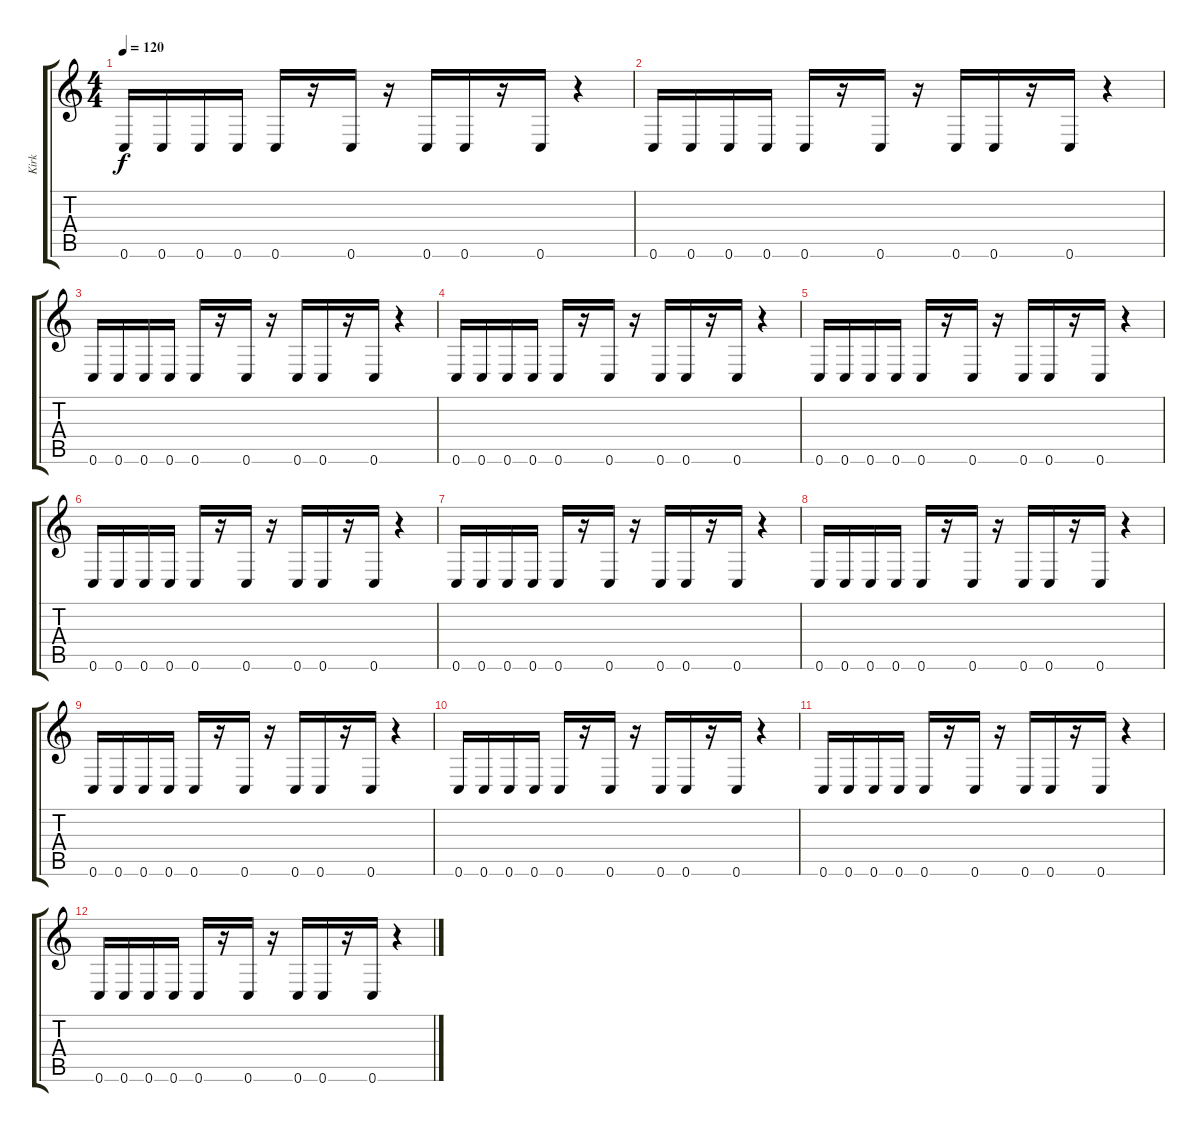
\track ("Kirk" "Kirk") {instrument overdrivenguitar}
\staff {score tabs}
\tuning (D4 A3 F3 C3 G2 C2) {hide}
\ts (4 4)
\tempo 120
\clef g2
\ks c
0.6.16{dy f} 0.6.16 0.6.16 0.6.16 0.6.16 r.16 0.6.16 r.16 0.6.16 0.6.16 r.16 0.6.16 r.4 |
0.6.16 0.6.16 0.6.16 0.6.16 0.6.16 r.16 0.6.16 r.16 0.6.16 0.6.16 r.16 0.6.16 r.4 |
0.6.16 0.6.16 0.6.16 0.6.16 0.6.16 r.16 0.6.16 r.16 0.6.16 0.6.16 r.16 0.6.16 r.4 |
0.6.16 0.6.16 0.6.16 0.6.16 0.6.16 r.16 0.6.16 r.16 0.6.16 0.6.16 r.16 0.6.16 r.4 |
0.6.16 0.6.16 0.6.16 0.6.16 0.6.16 r.16 0.6.16 r.16 0.6.16 0.6.16 r.16 0.6.16 r.4 |
0.6.16 0.6.16 0.6.16 0.6.16 0.6.16 r.16 0.6.16 r.16 0.6.16 0.6.16 r.16 0.6.16 r.4 |
0.6.16 0.6.16 0.6.16 0.6.16 0.6.16 r.16 0.6.16 r.16 0.6.16 0.6.16 r.16 0.6.16 r.4 |
0.6.16 0.6.16 0.6.16 0.6.16 0.6.16 r.16 0.6.16 r.16 0.6.16 0.6.16 r.16 0.6.16 r.4 |
0.6.16 0.6.16 0.6.16 0.6.16 0.6.16 r.16 0.6.16 r.16 0.6.16 0.6.16 r.16 0.6.16 r.4 |
0.6.16 0.6.16 0.6.16 0.6.16 0.6.16 r.16 0.6.16 r.16 0.6.16 0.6.16 r.16 0.6.16 r.4 |
0.6.16 0.6.16 0.6.16 0.6.16 0.6.16 r.16 0.6.16 r.16 0.6.16 0.6.16 r.16 0.6.16 r.4 |
0.6.16 0.6.16 0.6.16 0.6.16 0.6.16 r.16 0.6.16 r.16 0.6.16 0.6.16 r.16 0.6.16 r.4
